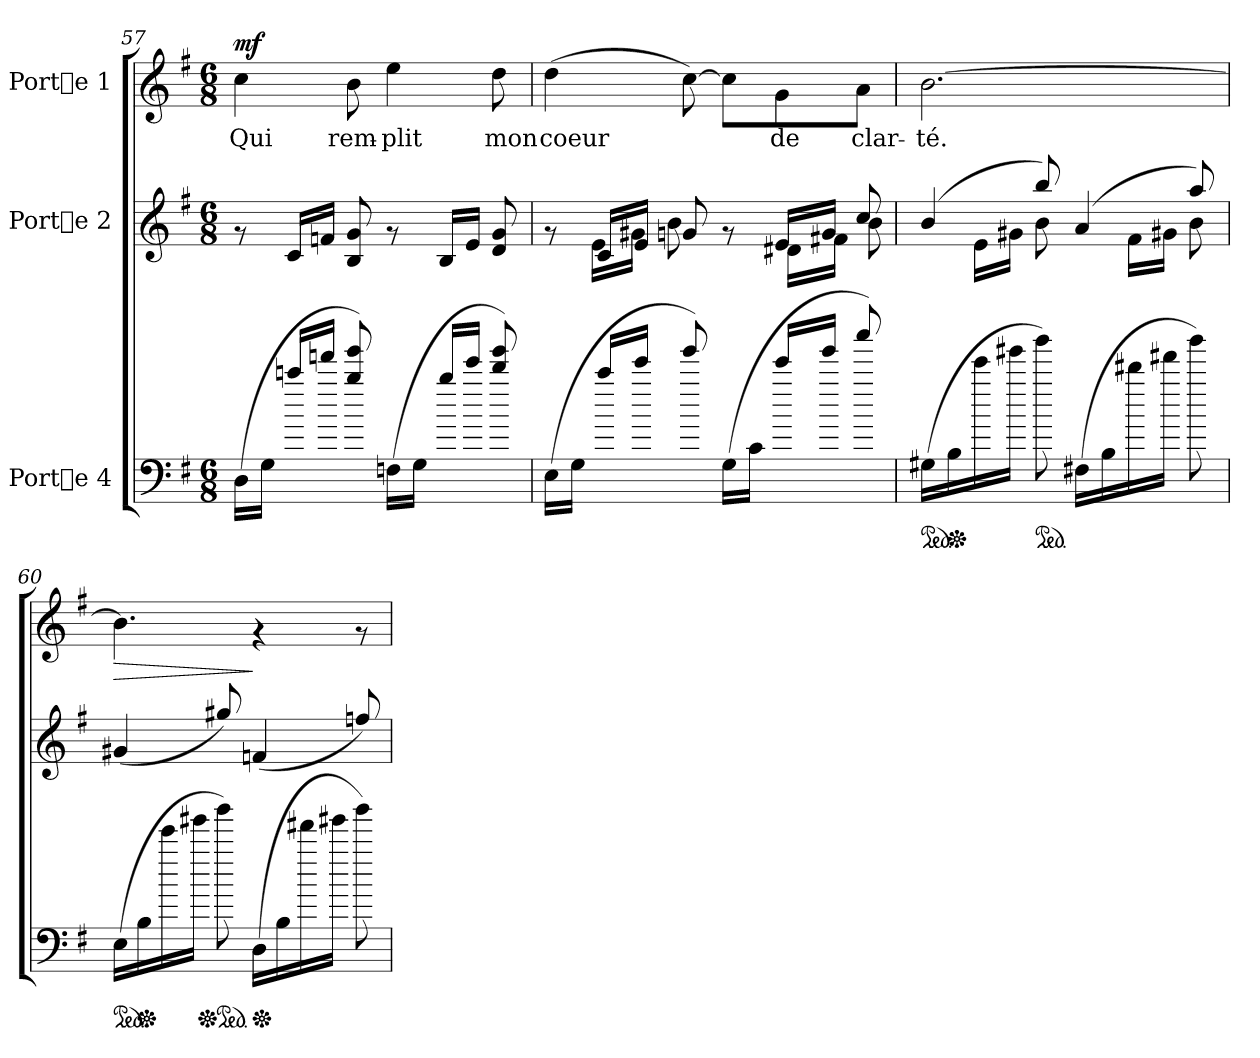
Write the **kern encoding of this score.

**kern	**kern	**kern	**text	**dynam
*part3	*part2	*part1	*part1	*part1
*staff3	*staff2	*staff1	*staff1	*staff1
*I"Porte 4	*I"Porte 2	*I"Porte 1	*	*
*clefF4	*clefG2	*clefG2	*	*
*k[f#]	*k[f#]	*k[f#]	*	*
*G:	*G:	*G:	*	*
*M6/8	*M6/8	*M6/8	*	*
=57	=57	=57	=57	=57
!	!	!	!LO:LY:b	!LO:DY:a
(>16D\L	8rf	4cc\	Qui	mf
16G\J	.	.	.	.
16cccn/L	16c/L	.	.	.
16fffn/J	16fn/J	.	.	.
!	!	!	!LO:LY:b	!
8ggg/ 8bb/)	8g/ 8B/	8b\	rem-	.
!	!	!	!LO:LY:b	!
(>16Fn\L	8rf	4ee\	-plit	.
16G\J	.	.	.	.
16bb/L	16B/L	.	.	.
16eee/J	16e/J	.	.	.
!	!	!	!LO:LY:b	!
8ggg/ 8ddd/)	8g/ 8d/	8dd\	mon	.
!!LO:PB:g=z
=58	=58	=58	=58	=58
*	*^	*	*	*
!	!	!	!	!LO:LY:b	!
(>16E\L	8rf	8ryy	(>4dd\	coeur	.
16G\J	.	.	.	.	.
16ccc/L	16c/L	16e\L	.	.	.
16eee/J	16e/J	16g#X\J	.	.	.
!	!	!	!	!LO:LY:b	!
8ggg/)	8gn/	8b\	[>8cc\)	.	.
!	!	!	!	!LO:LY:b	!
(>16G\L	8rf	8ryy	8cc\L]	.	.
16c\J	.	.	.	.	.
!	!	!	!	!LO:LY:b	!
16eee/L	16e/L	16d#X\L	8g\	de	.
16ggg/J	16g/J	16f#X\J	.	.	.
!	!	!	!	!LO:LY:b	!
8cccc/)	8cc/	8b\	8a\J	clar-	.
=59	=59	=59	=59	=59	=59
*ped	*	*	*	*	*
!	!	!	!	!LO:LY:b	!
(>16G#X\L	(>4b/	8ryy	[>2.b\	-té.	.
*Xped	*	*	*	*	*
16B\	.	.	.	.	.
16eee\	.	16e\L	.	.	.
16ggg#X\J	.	16g#X\J	.	.	.
*ped	*	*	*	*	*
8bbb\)	8bb/)	8b\	.	.	.
(>16F#X\L	(>4a/	8ryy	.	.	.
16B\	.	.	.	.	.
16ddd#X\	.	16f#\L	.	.	.
16fff#X\J	.	16g#X\J	.	.	.
8bbb\)	8aa/)	8b\	.	.	.
*	*v	*v	*	*	*
=60	=60	=60	=60	=60
*ped	*	*	*	*
*	*^	*	*	*
!	!	!	!	!	!LO:HP:b
*	*v	*v	*	*	*
(>16E\L	(>4g#X/	4.b\]	.	>
*Xped	*	*	*	*
16B\	.	.	.	.
16eee\	.	.	.	.
16ggg#X\J	.	.	.	.
*Xped	*	*	*	*
*ped	*	*	*	*
8bbb\)	8gg#X/)	.	.	.
*Xped	*	*	*	*
(>16D\L	(>4fn/	4rf	.	]
16B\	.	.	.	.
16fff#X\	.	.	.	.
16ggg#X\J	.	.	.	.
8bbb\)	8ffn/)	8rf	.	.
=	=	=	=	=
*-	*-	*-	*-	*-
